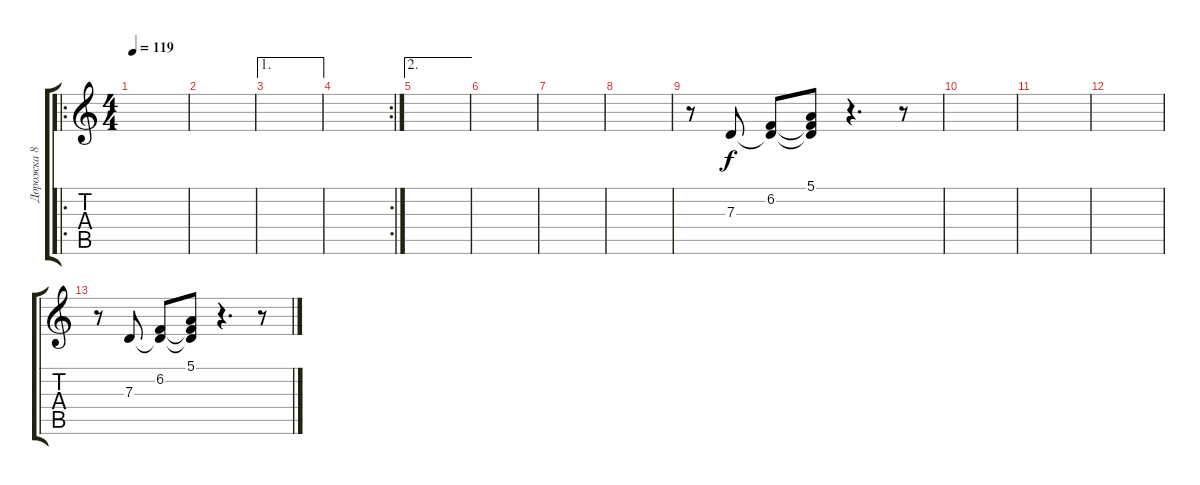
\track ("Дорожка 8" "Дорожка 8") {instrument pad8sweep}
\staff {score tabs}
\tuning (E4 B3 G3 D3 A2 E2) {hide}
\ro
\ts (4 4)
\tempo 119
\clef g2
\ks c
|
|
\ae 1
|
\rc 2
|
\ae 2
|
|
|
|
r.8 7.3.8 (6.2 7.3{t}).8 (5.1 6.2{t} 7.3{t}).8 r.4{d} r.8 |
|
|
|
r.8 7.3.8 (6.2 7.3{t}).8 (5.1 6.2{t} 7.3{t}).8 r.4{d} r.8
